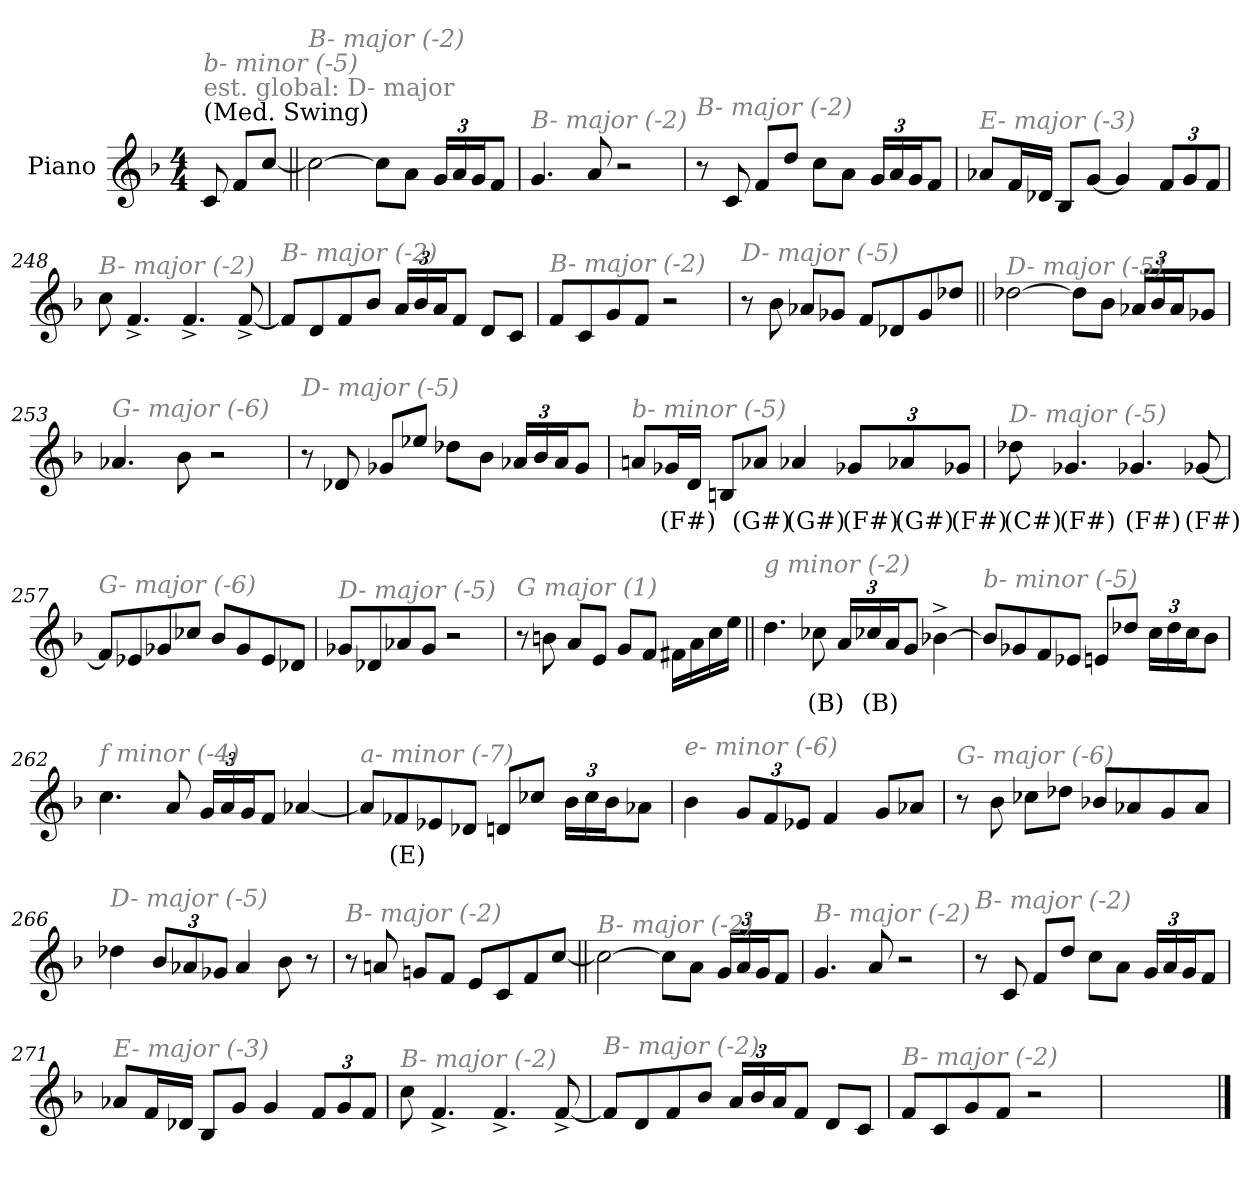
**kern	**text
*part1	*part1
*staff1	*staff1
*I"Piano	*
*I'Pno.	*
*clefG2	*
*k[b-]	*
*M4/4	*
*MM140	*
=1	=1
!LO:TX:a:t=(Med. Swing)	!
!LO:TX:a:color=#808080:t=est. global&colon; D- major	!
!LO:TX:i:color=#808080:t=b- minor (-5)	!
8c/	.
8f/L	.
[8cc/J	.
=244||	=244||
!LO:TX:i:color=#808080:t=B- major (-2)	!
2cc\_	.
8cc\L]	.
8a\J	.
*Xbrackettup	*
24g/LL	.
24a/	.
24g/J	.
8f/J	.
=245	=245
!LO:TX:i:color=#808080:t=B- major (-2)	!
4.g/	.
8a/	.
2r	.
!!LO:LB:g=z
=246	=246
!LO:TX:i:color=#808080:t=B- major (-2)	!
8r	.
8c/	.
8f/L	.
8dd/J	.
8cc\L	.
8a\J	.
24g/LL	.
24a/	.
24g/J	.
8f/J	.
=247	=247
!LO:TX:i:color=#808080:t=E- major (-3)	!
8a-X/L	.
16f/L	.
16d-X/JJ	.
8B-/L	.
[8g/J	.
4g/]	.
12f/L	.
12g/	.
12f/J	.
!!LO:LB:g=z
=248	=248
!LO:TX:i:color=#808080:t=B- major (-2)	!
8cc\	.
4.f^/	.
4.f^/	.
[8f^/	.
=249	=249
!LO:TX:i:color=#808080:t=B- major (-2)	!
8f/L]	.
8d/	.
8f/	.
8b-/J	.
24a/LL	.
24b-/	.
24a/J	.
8f/J	.
8d/L	.
8c/J	.
=250	=250
!LO:TX:i:color=#808080:t=B- major (-2)	!
8f/L	.
8c/	.
8g/	.
8f/J	.
2r	.
=251	=251
!LO:TX:i:color=#808080:t=D- major (-5)	!
8r	.
8b-\	.
8a-X/L	.
8g-X/J	.
8f/L	.
8d-X/	.
8g-/	.
8dd-X/J	.
!!LO:LB:g=z
=252||	=252||
!LO:TX:i:color=#808080:t=D- major (-5)	!
[2dd-X\	.
8dd-\L]	.
8b-\J	.
24a-X/LL	.
24b-/	.
24a-/J	.
8g-X/J	.
=253	=253
!LO:TX:i:color=#808080:t=G- major (-6)	!
4.a-X/	.
8b-\	.
2r	.
=254	=254
!LO:TX:i:color=#808080:t=D- major (-5)	!
8r	.
8d-X/	.
8g-X/L	.
8ee-X/J	.
8dd-X\L	.
8b-\J	.
24a-X/LL	.
24b-/	.
24a-/J	.
8g-/J	.
=255	=255
!LO:TX:i:color=#808080:t=b- minor (-5)	!
8an/L	.
16g-Xi/L	(F#)
16d/JJ	.
8Bn/L	.
8a-Xi/J	(G#)
4a-Xi/	(G#)
12g-Xi/L	(F#)
12a-Xi/	(G#)
12g-Xi/J	(F#)
!!LO:LB:g=z
=256	=256
!LO:TX:i:color=#808080:t=D- major (-5)	!
8dd-Xi\	(C#)
4.g-Xi/	(F#)
4.g-Xi/	(F#)
[8g-Xi/	(F#)
=257	=257
!LO:TX:i:color=#808080:t=G- major (-6)	!
8f#/L]	.
8e-X/	.
8g-X/	.
8cc-X/J	.
8b-/L	.
8g-/	.
8e-/	.
8d-X/J	.
=258	=258
!LO:TX:i:color=#808080:t=D- major (-5)	!
8g-X/L	.
8d-X/	.
8a-X/	.
8g-/J	.
2r	.
=259	=259
!LO:TX:i:color=#808080:t=G major (1)	!
8r	.
8bn\	.
8a/L	.
8e/J	.
8g/L	.
8f/J	.
16f#X\LL	.
16a\	.
16cc\	.
16ee\JJ	.
!!LO:LB:g=z
=260||	=260||
!LO:TX:i:color=#808080:t=g minor (-2)	!
4.dd\	.
8cc-Xi\	(B)
24a/LL	.
24cc-Xi/	(B)
24a/J	.
8g/J	.
[4b-X^\	.
=261	=261
!LO:TX:i:color=#808080:t=b- minor (-5)	!
8b-/L]	.
8g-X/	.
8f/	.
8e-X/J	.
8en/L	.
8dd-X/J	.
24cc\LL	.
24dd-\	.
24cc\J	.
8b-\J	.
!!LO:LB:g=z
=262	=262
!LO:TX:i:color=#808080:t=f minor (-4)	!
4.cc\	.
8a/	.
24g/LL	.
24a/	.
24g/J	.
8f/J	.
[4a-X/	.
=263	=263
!LO:TX:i:color=#808080:t=a- minor (-7)	!
8a-/L]	.
8f-Xi/	(E)
8e-X/	.
8d-X/J	.
8dn/L	.
8cc-X/J	.
24b-\LL	.
24cc-\	.
24b-\J	.
8a-X\J	.
!!LO:LB:g=z
=264	=264
!LO:TX:i:color=#808080:t=e- minor (-6)	!
4b-\	.
12g/L	.
12f/	.
12e-X/J	.
4f/	.
8g/L	.
8a-X/J	.
=265	=265
!LO:TX:i:color=#808080:t=G- major (-6)	!
8r	.
8b-\	.
8cc-X\L	.
8dd-X\J	.
8b-X/L	.
8a-X/	.
8g/	.
8a-/J	.
=266	=266
!LO:TX:i:color=#808080:t=D- major (-5)	!
4dd-X\	.
12b-/L	.
12a-X/	.
12g-X/J	.
4a-/	.
8b-\	.
8r	.
=267	=267
!LO:TX:i:color=#808080:t=B- major (-2)	!
8r	.
8an/	.
8gn/L	.
8f/J	.
8e/L	.
8c/	.
8f/	.
[8cc/J	.
!!LO:LB:g=z
=268||	=268||
!LO:TX:i:color=#808080:t=B- major (-2)	!
2cc\_	.
8cc\L]	.
8a\J	.
24g/LL	.
24a/	.
24g/J	.
8f/J	.
=269	=269
!LO:TX:i:color=#808080:t=B- major (-2)	!
4.g/	.
8a/	.
2r	.
=270	=270
!LO:TX:i:color=#808080:t=B- major (-2)	!
8r	.
8c/	.
8f/L	.
8dd/J	.
8cc\L	.
8a\J	.
24g/LL	.
24a/	.
24g/J	.
8f/J	.
=271	=271
!LO:TX:i:color=#808080:t=E- major (-3)	!
8a-X/L	.
16f/L	.
16d-X/JJ	.
8B-/L	.
8g/J	.
4g/	.
12f/L	.
12g/	.
12f/J	.
!!LO:LB:g=z
=272	=272
!LO:TX:i:color=#808080:t=B- major (-2)	!
8cc\	.
4.f^/	.
4.f^/	.
[8f^/	.
=273	=273
!LO:TX:i:color=#808080:t=B- major (-2)	!
8f/L]	.
8d/	.
8f/	.
8b-/J	.
24a/LL	.
24b-/	.
24a/J	.
8f/J	.
8d/L	.
8c/J	.
=274	=274
!LO:TX:i:color=#808080:t=B- major (-2)	!
8f/L	.
8c/	.
8g/	.
8f/J	.
2r	.
=275	=275
1ryy	.
==	==
*-	*-
